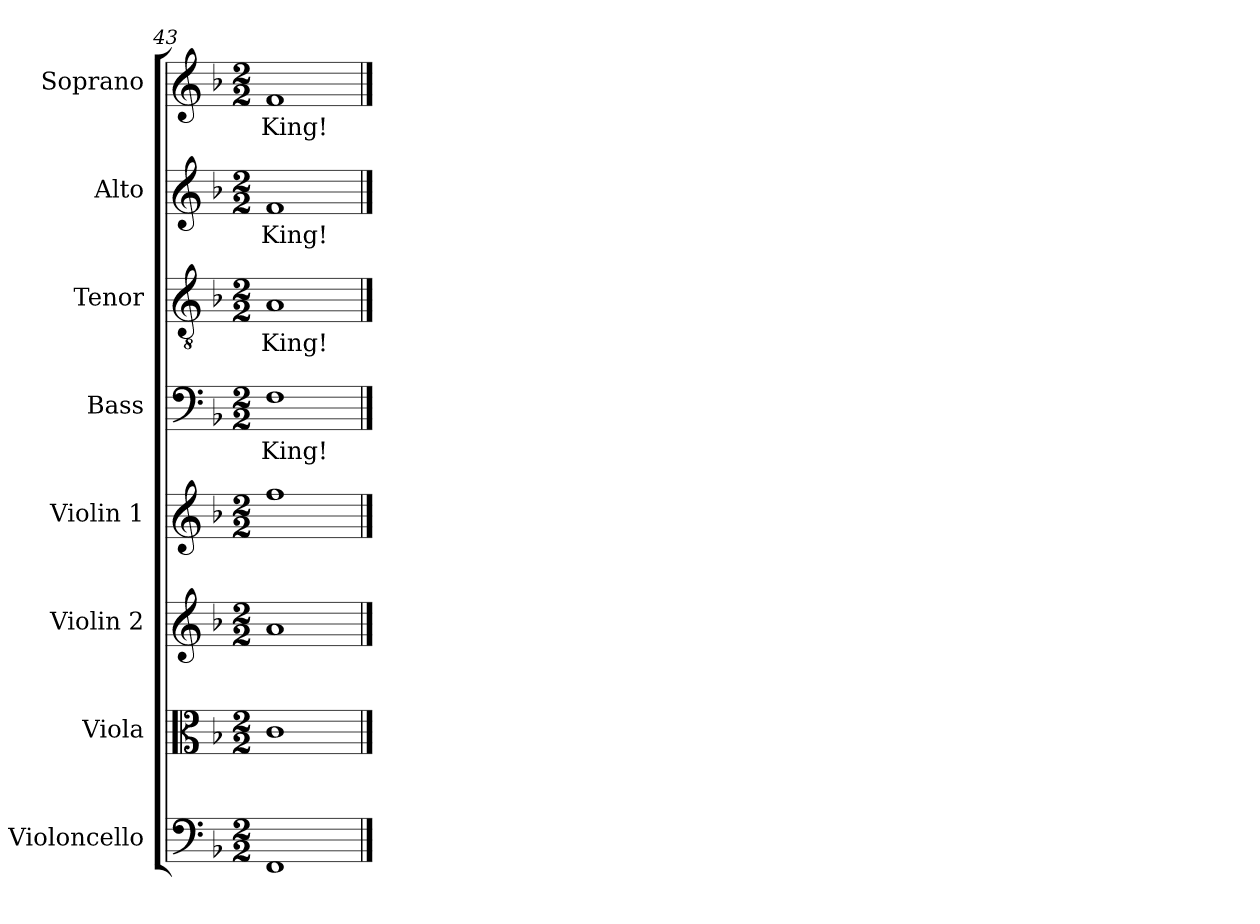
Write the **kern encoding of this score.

**kern	**kern	**kern	**kern	**kern	**text	**kern	**text	**kern	**text	**kern	**text
*part8	*part7	*part6	*part5	*part4	*part4	*part3	*part3	*part2	*part2	*part1	*part1
*staff8	*staff7	*staff6	*staff5	*staff4	*staff4	*staff3	*staff3	*staff2	*staff2	*staff1	*staff1
*I"Violoncello	*I"Viola	*I"Violin 2	*I"Violin 1	*I"Bass	*	*I"Tenor	*	*I"Alto	*	*I"Soprano	*
*I'Vc.	*I'Vla.	*I'Vln. 2	*I'Vln. 1	*I'B.	*	*I'T.	*	*I'A.	*	*I'S.	*
*clefF4	*clefC3	*clefG2	*clefG2	*clefF4	*	*clefGv2	*	*clefG2	*	*clefG2	*
*	*	*	*	*	*	*ITrd7c12	*	*	*	*	*
*k[b-]	*k[b-]	*k[b-]	*k[b-]	*k[b-]	*	*k[b-]	*	*k[b-]	*	*k[b-]	*
*F:	*F:	*F:	*F:	*F:	*	*F:	*	*F:	*	*F:	*
*M2/2	*M2/2	*M2/2	*M2/2	*M2/2	*	*M2/2	*	*M2/2	*	*M2/2	*
=43	=43	=43	=43	=43	=43	=43	=43	=43	=43	=43	=43
!	!	!	!	!	!LO:LY:b:color=#000000	!	!	!	!	!	!
!	!	!	!	!	!	!	!LO:LY:b:color=#000000	!	!	!	!
!	!	!	!	!	!	!	!	!	!LO:LY:b:color=#000000	!	!
!	!	!	!	!	!	!	!	!	!	!	!LO:LY:b:color=#000000
1FFi	1ci	1ai	1ffi	1Fi	King!	1AAi	King!	1fi	King!	1fi	King!
==	==	==	==	==	==	==	==	==	==	==	==
*-	*-	*-	*-	*-	*-	*-	*-	*-	*-	*-	*-
